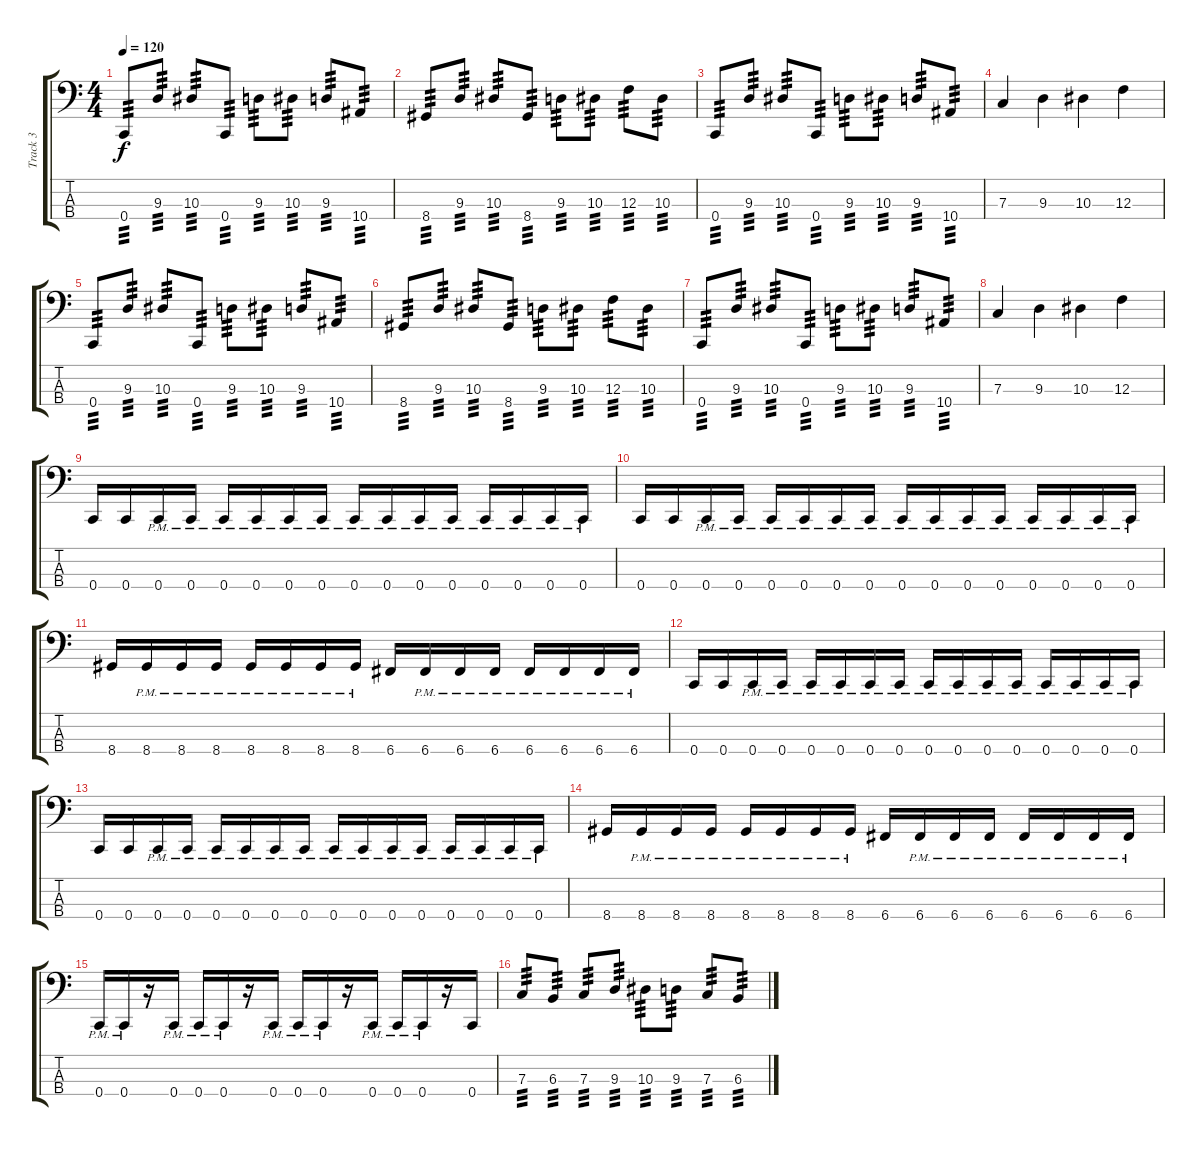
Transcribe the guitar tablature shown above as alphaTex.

\track ("Track 3" "Track 3") {instrument electricbasspick}
\staff {score tabs}
\tuning (Eb2 A1 F1 C1) {hide}
\ts (4 4)
\tempo 120
\clef f4
\ks c
0.4.8{tp 3 dy f} 9.3.8{tp 3} 10.3.8{tp 3} 0.4.8{tp 3} 9.3.8{tp 3} 10.3.8{tp 3} 9.3.8{tp 3} 10.4.8{tp 3} |
8.4.8{tp 3} 9.3.8{tp 3} 10.3.8{tp 3} 8.4.8{tp 3} 9.3.8{tp 3} 10.3.8{tp 3} 12.3.8{tp 3} 10.3.8{tp 3} |
0.4.8{tp 3} 9.3.8{tp 3} 10.3.8{tp 3} 0.4.8{tp 3} 9.3.8{tp 3} 10.3.8{tp 3} 9.3.8{tp 3} 10.4.8{tp 3} |
7.3.4 9.3.4 10.3.4 12.3.4 |
0.4.8{tp 3} 9.3.8{tp 3} 10.3.8{tp 3} 0.4.8{tp 3} 9.3.8{tp 3} 10.3.8{tp 3} 9.3.8{tp 3} 10.4.8{tp 3} |
8.4.8{tp 3} 9.3.8{tp 3} 10.3.8{tp 3} 8.4.8{tp 3} 9.3.8{tp 3} 10.3.8{tp 3} 12.3.8{tp 3} 10.3.8{tp 3} |
0.4.8{tp 3} 9.3.8{tp 3} 10.3.8{tp 3} 0.4.8{tp 3} 9.3.8{tp 3} 10.3.8{tp 3} 9.3.8{tp 3} 10.4.8{tp 3} |
7.3.4 9.3.4 10.3.4 12.3.4 |
0.4.16 0.4.16 0.4{pm}.16 0.4{pm}.16 0.4{pm}.16 0.4{pm}.16 0.4{pm}.16 0.4{pm}.16 0.4{pm}.16 0.4{pm}.16 0.4{pm}.16 0.4{pm}.16 0.4{pm}.16 0.4{pm}.16 0.4{pm}.16 0.4{pm}.16 |
0.4.16 0.4.16 0.4{pm}.16 0.4{pm}.16 0.4{pm}.16 0.4{pm}.16 0.4{pm}.16 0.4{pm}.16 0.4{pm}.16 0.4{pm}.16 0.4{pm}.16 0.4{pm}.16 0.4{pm}.16 0.4{pm}.16 0.4{pm}.16 0.4{pm}.16 |
8.4.16 8.4{pm}.16 8.4{pm}.16 8.4{pm}.16 8.4{pm}.16 8.4{pm}.16 8.4{pm}.16 8.4{pm}.16 6.4.16 6.4{pm}.16 6.4{pm}.16 6.4{pm}.16 6.4{pm}.16 6.4{pm}.16 6.4{pm}.16 6.4{pm}.16 |
0.4.16 0.4.16 0.4{pm}.16 0.4{pm}.16 0.4{pm}.16 0.4{pm}.16 0.4{pm}.16 0.4{pm}.16 0.4{pm}.16 0.4{pm}.16 0.4{pm}.16 0.4{pm}.16 0.4{pm}.16 0.4{pm}.16 0.4{pm}.16 0.4{pm}.16 |
0.4.16 0.4.16 0.4{pm}.16 0.4{pm}.16 0.4{pm}.16 0.4{pm}.16 0.4{pm}.16 0.4{pm}.16 0.4{pm}.16 0.4{pm}.16 0.4{pm}.16 0.4{pm}.16 0.4{pm}.16 0.4{pm}.16 0.4{pm}.16 0.4{pm}.16 |
8.4.16 8.4{pm}.16 8.4{pm}.16 8.4{pm}.16 8.4{pm}.16 8.4{pm}.16 8.4{pm}.16 8.4{pm}.16 6.4.16 6.4{pm}.16 6.4{pm}.16 6.4{pm}.16 6.4{pm}.16 6.4{pm}.16 6.4{pm}.16 6.4{pm}.16 |
0.4{pm}.16 0.4{pm}.16 r.16 0.4{pm}.16 0.4{pm}.16 0.4{pm}.16 r.16 0.4{pm}.16 0.4{pm}.16 0.4{pm}.16 r.16 0.4{pm}.16 0.4{pm}.16 0.4{pm}.16 r.16 0.4.16 |
7.3.8{tp 3} 6.3.8{tp 3} 7.3.8{tp 3} 9.3.8{tp 3} 10.3.8{tp 3} 9.3.8{tp 3} 7.3.8{tp 3} 6.3.8{tp 3}
